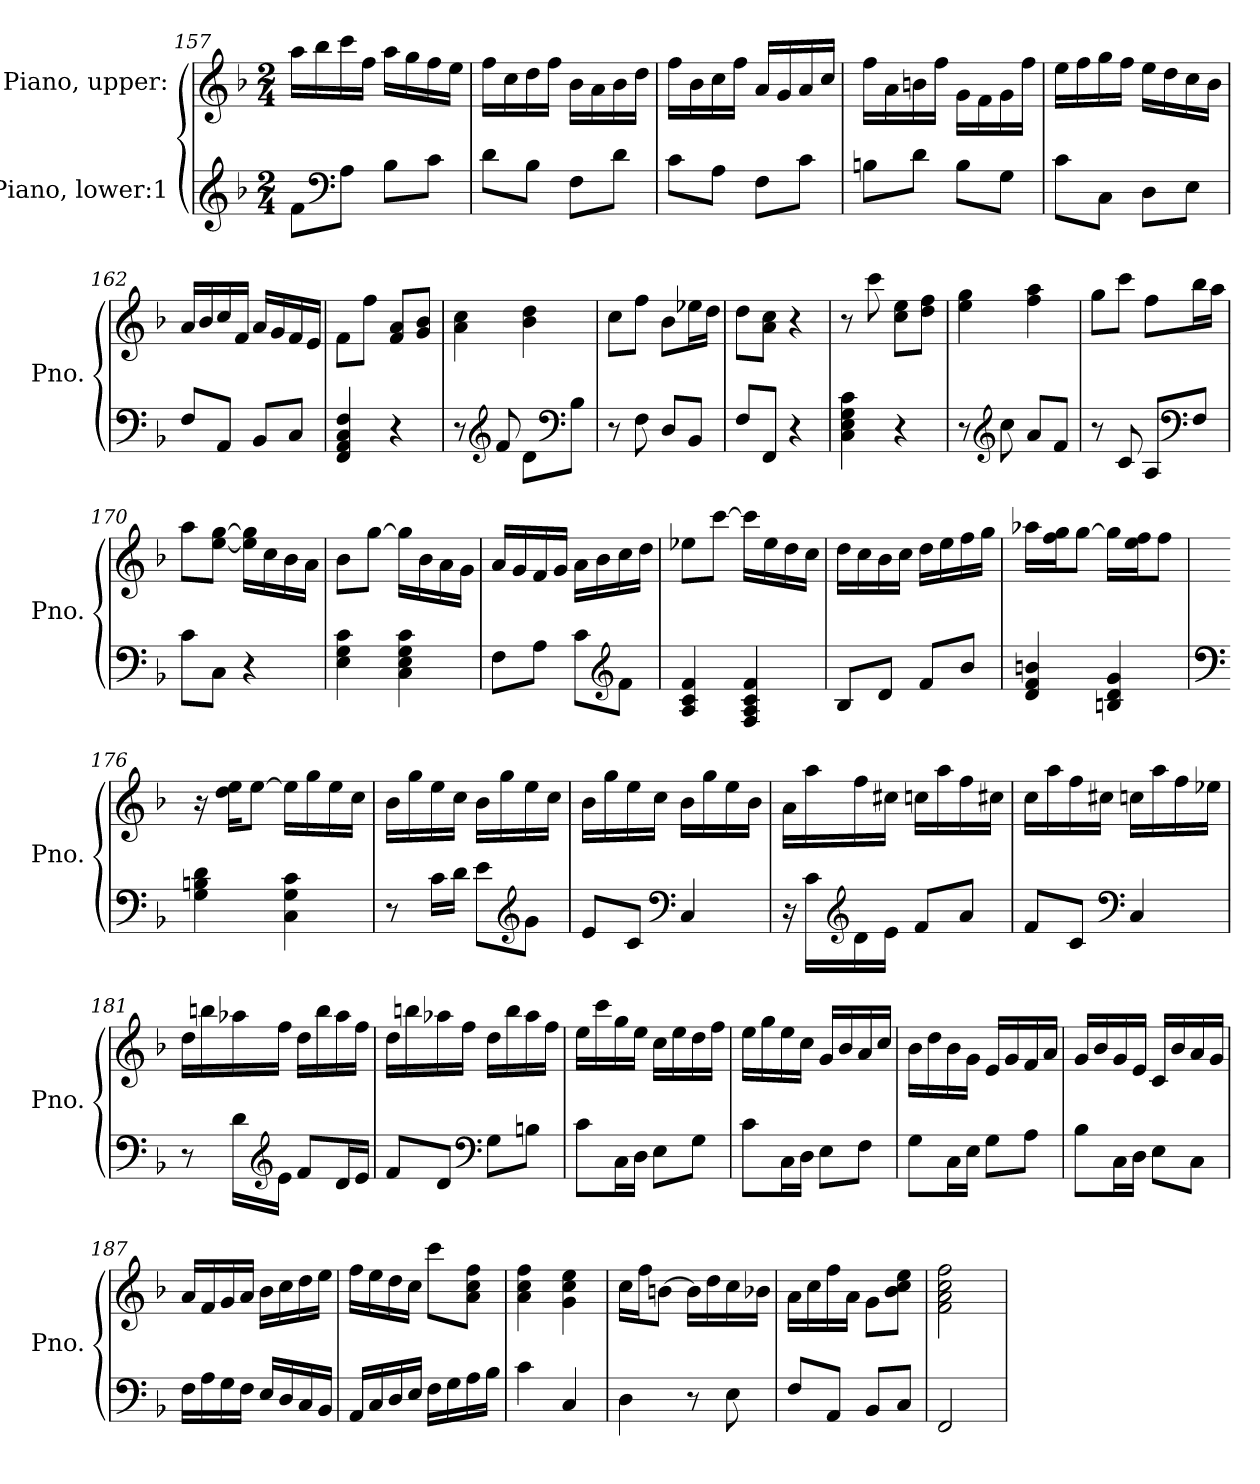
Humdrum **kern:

**kern	**kern
*part2	*part1
*staff2	*staff1
*I"Piano, lower:1	*I"Piano, upper:
*I'Pno.	*I'Pno.
*clefG2	*clefG2
*k[b-]	*k[b-]
*M2/4	*M2/4
=157	=157
8f\L	16aa\LL
.	16bb-\
*clefF4	*
8A\J	16ccc\
.	16ff\JJ
8B-\L	16aa\LL
.	16gg\
8c\J	16ff\
.	16ee\JJ
=158	=158
8d\L	16ff\LL
.	16cc\
8B-\J	16dd\
.	16ff\JJ
8F\L	16b-\LL
.	16a\
8d\J	16b-\
.	16dd\JJ
=159	=159
8c\L	16ff\LL
.	16b-\
8A\J	16cc\
.	16ff\JJ
8F\L	16a/LL
.	16g/
8c\J	16a/
.	16cc/JJ
!!LO:LB:g=z
=160	=160
8Bn\L	16ff\LL
.	16a\
8d\J	16bn\
.	16ff\JJ
8B\L	16g\LL
.	16f\
8G\J	16g\
.	16ff\JJ
=161	=161
8c\L	16ee\LL
.	16ff\
8C\J	16gg\
.	16ff\JJ
8D\L	16ee\LL
.	16dd\
8E\J	16cc\
.	16b-\JJ
=162	=162
8F/L	16a/LL
.	16b-/
8AA/J	16cc/
.	16f/JJ
8BB-/L	16a/LL
.	16g/
8C/J	16f/
.	16e/JJ
=163	=163
4FF/ 4AA/ 4C/ 4F/	8f\L
.	8ff\J
4r	8f/ 8a/L
.	8g/ 8b-/J
=164	=164
8r	4a\ 4cc\
*clefG2	*
8f/	.
8d\L	4b-\ 4dd\
*clefF4	*
8B-\J	.
!!LO:LB:g=z
=165	=165
8r	8cc\L
8F\	8ff\J
8D/L	8b-\L
8BB-/J	16ee-X\L
.	16dd\JJ
=166	=166
8F/L	8dd\L
8FF/J	8a\ 8cc\J
4r	4r
=167	=167
4C\ 4E\ 4G\ 4c\	8r
.	8ccc\
4r	8cc\ 8ee\L
.	8dd\ 8ff\J
=168	=168
8r	4ee\ 4gg\
*clefG2	*
8cc\	.
8a/L	4ff\ 4aa\
8f/J	.
=169	=169
8r	8gg\L
8c/	8ccc\J
8A/L	8ff\L
*clefF4	*
8F/J	16bb-\L
.	16aa\JJ
=170	=170
8c\L	8aa\L
8C\J	[8ee\ [8gg\J
4r	16ee\] 16gg\]LL
.	16cc\
.	16b-\
.	16a\JJ
!!LO:LB:g=z
=171	=171
4E\ 4G\ 4c\	8b-\L
.	[8gg\J
4C\ 4E\ 4G\ 4c\	16gg\LL]
.	16b-\
.	16a\
.	16g\JJ
=172	=172
8F\L	16a/LL
.	16g/
8A\J	16f/
.	16g/JJ
8c\L	16a\LL
.	16b-\
*clefG2	*
8f\J	16cc\
.	16dd\JJ
=173	=173
4A/ 4c/ 4f/	8ee-X\L
.	[8ccc\J
4F/ 4A/ 4c/ 4f/	16ccc\LL]
.	16ee-\
.	16dd\
.	16cc\JJ
=174	=174
8B-/L	16dd\LL
.	16cc\
8d/J	16b-\
.	16cc\JJ
8f/L	16dd\LL
.	16ee\
8b-/J	16ff\
.	16gg\JJ
=175	=175
4d/ 4f/ 4bn/	16aa-X\LL
.	16ff\ 16gg\J
.	[8gg\J
4Bn/ 4d/ 4g/	16gg\LL]
.	16ee\ 16ff\J
.	8ff\J
!!LO:LB:g=z
=176	=176
*clefF4	*
4G\ 4Bn\ 4d\	16r
.	16dd\ 16ee\KL
.	[8ee\J
4C\ 4G\ 4c\	16ee\LL]
.	16gg\
.	16ee\
.	16cc\JJ
=177	=177
8r	16b-\LL
.	16gg\
16c\LL	16ee\
16d\JJ	16cc\JJ
8e\L	16b-\LL
.	16gg\
*clefG2	*
8g\J	16ee\
.	16cc\JJ
=178	=178
8e/L	16b-\LL
.	16gg\
8c/J	16ee\
.	16cc\JJ
*clefF4	*
4C/	16b-\LL
.	16gg\
.	16ee\
.	16b-\JJ
=179	=179
16r	16a\LL
16c\LL	16aa\
*clefG2	*
16d\	16ff\
16e\JJ	16cc#X\JJ
8f/L	16ccn\LL
.	16aa\
8a/J	16ff\
.	16cc#X\JJ
!!LO:LB:g=z
=180	=180
8f/L	16cc\LL
.	16aa\
8c/J	16ff\
.	16cc#X\JJ
*clefF4	*
4C/	16ccn\LL
.	16aa\
.	16ff\
.	16ee-X\JJ
=181	=181
8r	16dd\LL
.	16bbn\
16d\LL	16aa-X\
*clefG2	*
16e\JJ	16ff\JJ
8f/L	16dd\LL
.	16bb\
16d/L	16aa-\
16e/JJ	16ff\JJ
=182	=182
8f/L	16dd\LL
.	16bbn\
8d/J	16aa-X\
.	16ff\JJ
*clefF4	*
8G\L	16dd\LL
.	16bb\
8Bn\J	16aa-\
.	16ff\JJ
=183	=183
8c\L	16ee\LL
.	16ccc\
16C\L	16gg\
16D\JJ	16ee\JJ
8E\L	16cc\LL
.	16ee\
8G\J	16dd\
.	16ff\JJ
!!LO:PB:g=z
=184	=184
8c\L	16ee\LL
.	16gg\
16C\L	16ee\
16D\JJ	16cc\JJ
8E\L	16g/LL
.	16b-/
8F\J	16a/
.	16cc/JJ
=185	=185
8G\L	16b-\LL
.	16dd\
16C\L	16b-\
16E\JJ	16g\JJ
8G\L	16e/LL
.	16g/
8A\J	16f/
.	16a/JJ
=186	=186
8B-\L	16g/LL
.	16b-/
16C\L	16g/
16D\JJ	16e/JJ
8E\L	16c/LL
.	16b-/
8C\J	16a/
.	16g/JJ
=187	=187
16F\LL	16a/LL
16A\	16f/
16G\	16g/
16F\JJ	16a/JJ
16E/LL	16b-\LL
16D/	16cc\
16C/	16dd\
16BB-/JJ	16ee\JJ
=188	=188
16AA/LL	16ff\LL
16C/	16ee\
16D/	16dd\
16E/JJ	16cc\JJ
16F\LL	8ccc\L
16G\	.
16A\	8a\ 8cc\ 8ff\J
16B-\JJ	.
!!LO:LB:g=z
=189	=189
4c\	4a\ 4cc\ 4ff\
4C/	4g\ 4cc\ 4ee\
=190	=190
4D\	16cc\LL
.	16ff\J
.	[8bn\J
8r	16b\LL]
.	16dd\
8E\	16cc\
.	16b-X\JJ
=191	=191
8F/L	16a\LL
.	16cc\
8AA/J	16ff\
.	16a\JJ
8BB-/L	8g\L
8C/J	8b-\ 8cc\ 8ee\J
=192	=192
2FF/	2f\ 2a\ 2cc\ 2ff\
=	=
*-	*-
